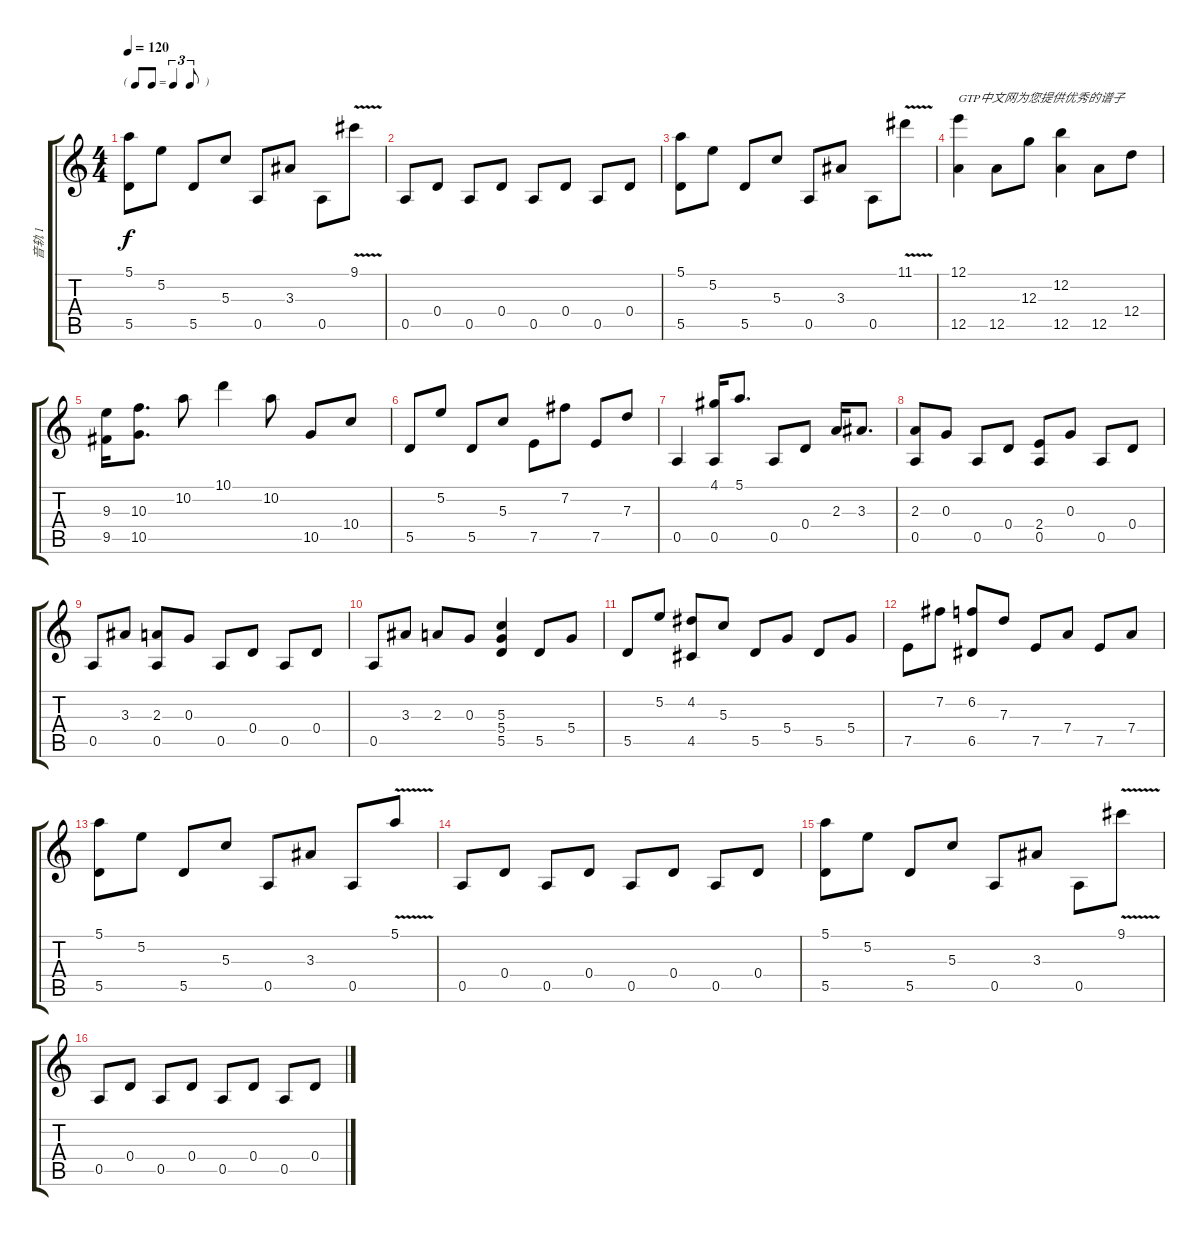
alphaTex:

\track ("音轨 1" "音轨 1") {instrument acousticguitarsteel}
\staff {score tabs}
\tuning (E4 B3 G3 D3 A2 E2) {hide}
\ts (4 4)
\tf triplet8th
\tempo 120
\clef g2
\ks c
(5.1 5.5).8{dy f} 5.2.8 5.5.8 5.3.8 0.5.8 3.3.8 0.5.8 9.1{v}.8 |
0.5.8 0.4.8 0.5.8 0.4.8 0.5.8 0.4.8 0.5.8 0.4.8 |
(5.1 5.5).8 5.2.8 5.5.8 5.3.8 0.5.8 3.3.8 0.5.8 11.1{v}.8 |
(12.1 12.5).4{txt "GTP中文网为您提供优秀的谱子"} 12.5.8 12.3.8 (12.2 12.5).4 12.5.8 12.4.8 |
(9.3 9.5).16 (10.3 10.5).8{d} 10.2.8 10.1.4 10.2.8 10.5.8 10.4.8 |
5.5.8 5.2.8 5.5.8 5.3.8 7.5.8 7.2.8 7.5.8 7.3.8 |
0.5.4 (4.1 0.5).16 5.1.8{d} 0.5.8 0.4.8 2.3.16 3.3.8{d} |
(2.3 0.5).8 0.3.8 0.5.8 0.4.8 (2.4 0.5).8 0.3.8 0.5.8 0.4.8 |
0.5.8 3.3.8 (2.3 0.5).8 0.3.8 0.5.8 0.4.8 0.5.8 0.4.8 |
0.5.8 3.3.8 2.3.8 0.3.8 (5.3 5.4 5.5).4 5.5.8 5.4.8 |
5.5.8 5.2.8 (4.2 4.5).8 5.3.8 5.5.8 5.4.8 5.5.8 5.4.8 |
7.5.8 7.2.8 (6.2 6.5).8 7.3.8 7.5.8 7.4.8 7.5.8 7.4.8 |
(5.1 5.5).8 5.2.8 5.5.8 5.3.8 0.5.8 3.3.8 0.5.8 5.1{v}.8 |
0.5.8 0.4.8 0.5.8 0.4.8 0.5.8 0.4.8 0.5.8 0.4.8 |
(5.1 5.5).8 5.2.8 5.5.8 5.3.8 0.5.8 3.3.8 0.5.8 9.1{v}.8 |
0.5.8 0.4.8 0.5.8 0.4.8 0.5.8 0.4.8 0.5.8 0.4.8
